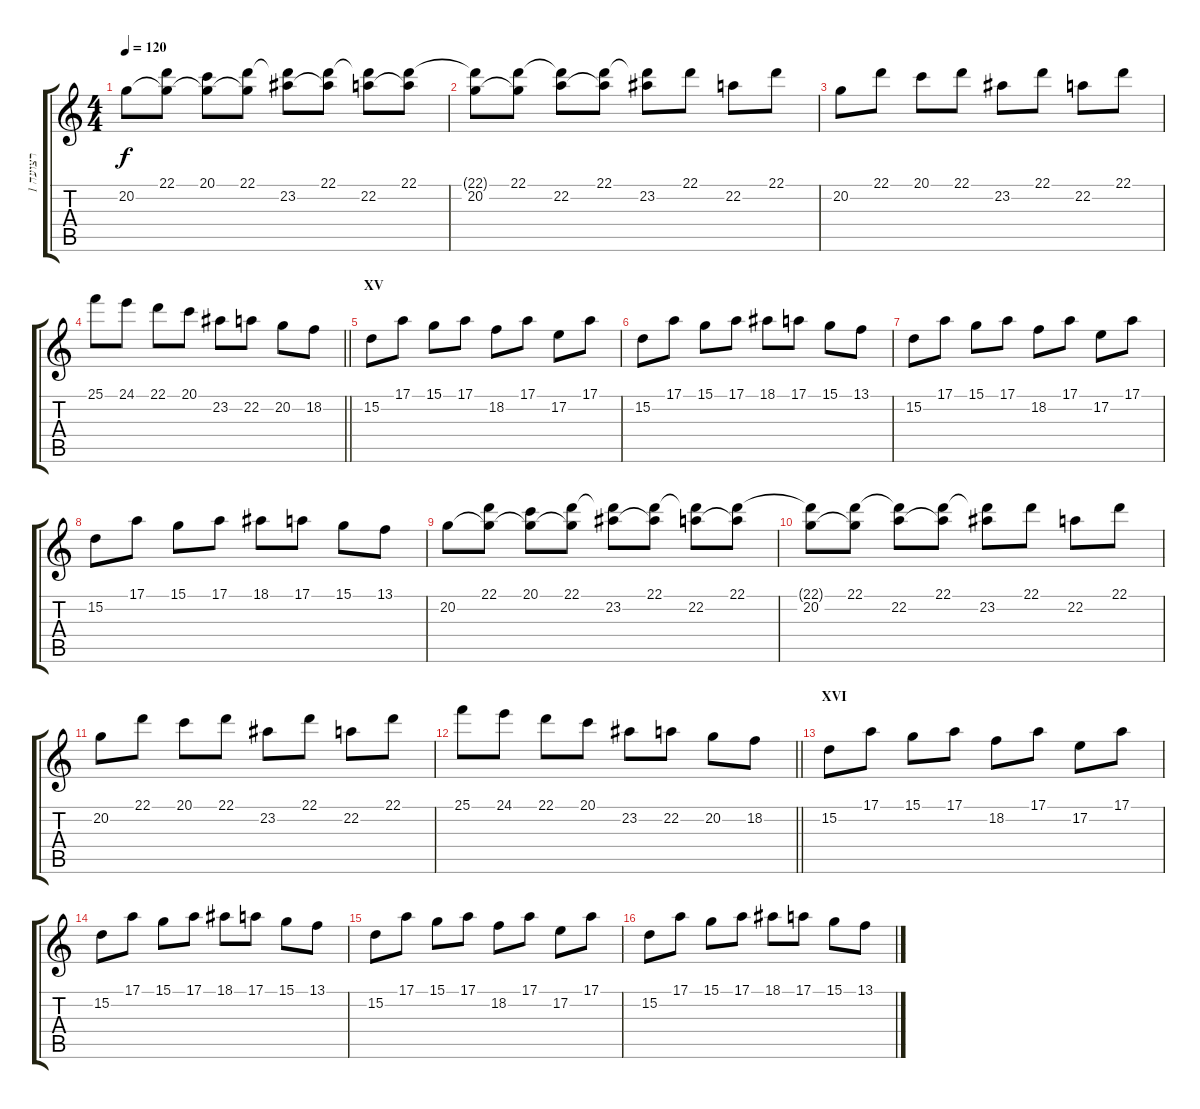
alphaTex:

\track ("רצועה 1" "רצועה 1") {instrument brightacousticpiano}
\staff {score tabs}
\tuning (E4 B3 G3 D3 A2 E2) {hide}
\ts (4 4)
\tempo 120
\clef g2
\ks c
20.2.8{dy f} (22.1 20.2{t}).8 (20.1 20.2{t}).8 (22.1 20.2{t}).8 (22.1{t} 23.2).8 (22.1 23.2{t}).8 (22.1{t} 22.2).8 (22.1 22.2{t}).8 |
(22.1{t} 20.2).8 (22.1 20.2{t}).8 (22.1{t} 22.2).8 (22.1 22.2{t}).8 (22.1{t} 23.2).8 22.1.8 22.2.8 22.1.8 |
20.2.8 22.1.8 20.1.8 22.1.8 23.2.8 22.1.8 22.2.8 22.1.8 |
\barLineRight lightlight
25.1.8 24.1.8 22.1.8 20.1.8 23.2.8 22.2.8 20.2.8 18.2.8 |
\section ("" "XV")
15.2.8 17.1.8 15.1.8 17.1.8 18.2.8 17.1.8 17.2.8 17.1.8 |
15.2.8 17.1.8 15.1.8 17.1.8 18.1.8 17.1.8 15.1.8 13.1.8 |
15.2.8 17.1.8 15.1.8 17.1.8 18.2.8 17.1.8 17.2.8 17.1.8 |
15.2.8 17.1.8 15.1.8 17.1.8 18.1.8 17.1.8 15.1.8 13.1.8 |
20.2.8 (22.1 20.2{t}).8 (20.1 20.2{t}).8 (22.1 20.2{t}).8 (22.1{t} 23.2).8 (22.1 23.2{t}).8 (22.1{t} 22.2).8 (22.1 22.2{t}).8 |
(22.1{t} 20.2).8 (22.1 20.2{t}).8 (22.1{t} 22.2).8 (22.1 22.2{t}).8 (22.1{t} 23.2).8 22.1.8 22.2.8 22.1.8 |
20.2.8 22.1.8 20.1.8 22.1.8 23.2.8 22.1.8 22.2.8 22.1.8 |
\barLineRight lightlight
25.1.8 24.1.8 22.1.8 20.1.8 23.2.8 22.2.8 20.2.8 18.2.8 |
\section ("" "XVI")
15.2.8 17.1.8 15.1.8 17.1.8 18.2.8 17.1.8 17.2.8 17.1.8 |
15.2.8 17.1.8 15.1.8 17.1.8 18.1.8 17.1.8 15.1.8 13.1.8 |
15.2.8 17.1.8 15.1.8 17.1.8 18.2.8 17.1.8 17.2.8 17.1.8 |
15.2.8 17.1.8 15.1.8 17.1.8 18.1.8 17.1.8 15.1.8 13.1.8
